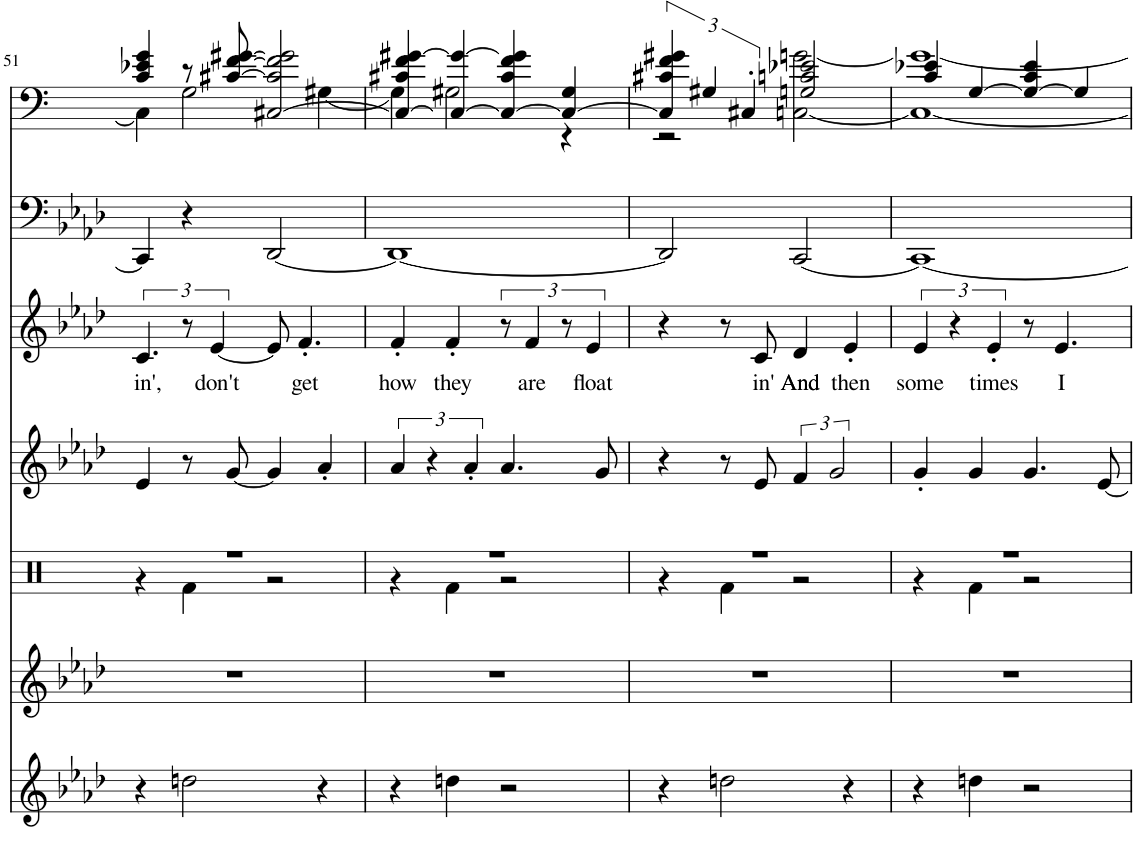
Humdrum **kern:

**kern	**kern	**kern	**kern	**kern	**text	**kern	**kern
*part7	*part6	*part5	*part4	*part3	*part3	*part2	*part1
*staff7	*staff6	*staff5	*staff4	*staff3	*staff3	*staff2	*staff1
*I"Taiko Drum	*I"Woodblock	*I"Percussion	*I"Overdrive Gtr	*I"Tenor Sax	*	*I"Fingered Bass	*I"Clean Guitar, untitled
*	*I'Wd Bl	*	*	*I'T Sax	*	*	*
!!LO:PB:g=z
*clefG2	*clefG2	*clefX	*clefG2	*clefG2	*	*clefF4	*clefF4
*	*	*	*	*Trd8c14	*	*	*
*k[b-e-a-d-]	*k[b-e-a-d-]	*k[]	*k[b-e-a-d-]	*k[b-e-a-d-]	*	*k[b-e-a-d-]	*k[b-e-a-d-]
*M4/4	*M4/4	*M4/4	*M4/4	*M4/4	*	*M4/4	*M4/4
=51	=51	=51	=51	=51	=51	=51	=51
*	*	*^	*	*	*	*	*
!	!	!	!	!	!	!LO:LY:b	!	!
*	*	*	*	*	*	*	*	*^
4r	1r	1r	4r	4e-/	6.c/	in',	4CC/]	4c/ 4e-X/ 4g/	4C\]
2ddn\	.	.	4Rf\	8r	12r	.	4r	8r	2G\
!	!	!	!	!	!	!LO:LY:b	!	!	!
.	.	.	.	.	[6e-/	don't	.	.	.
.	.	.	.	[8g/	.	.	.	[8c#X/ [8f/ [8g#X/	.
.	.	.	2r	4g/]	8e-/]	.	[2DD-/	[2C#X/ 2c#/] 2f/] 2g#/]	.
!	!	!	!	!	!	!LO:LY:b	!	!	!
.	.	.	.	.	4.f'/	get	.	.	.
4r	.	.	.	4a-'/	.	.	.	.	[4G#X\
=52	=52	=52	=52	=52	=52	=52	=52	=52	=52
!	!	!	!	!	!	!LO:LY:b	!	!	!
4r	1r	1r	4r	6a-/	4f'/	how	1DD-_	4C#/_ 4c#X/ 4f/ [4g#X/	4G#\]
.	.	.	.	6r	.	.	.	.	.
!	!	!	!	!	!	!LO:LY:b	!	!	!
4ddn\	.	.	4Rf\	.	4f'/	they	.	4C#/_ 4g#/_	2G#X\
.	.	.	.	6a-'/	.	.	.	.	.
2r	.	.	2r	4.a-/	12r	.	.	4C#/_ 4c#/ 4f/ 4g#/]	.
!	!	!	!	!	!	!LO:LY:b	!	!	!
.	.	.	.	.	6f/	are	.	.	.
.	.	.	.	.	12r	.	.	4C#/_ 4G#/	4r
!	!	!	!	!	!	!LO:LY:b	!	!	!
.	.	.	.	.	6e-/	float	.	.	.
.	.	.	.	8g/	.	.	.	.	.
=53	=53	=53	=53	=53	=53	=53	=53	=53	=53
4r	1r	1r	4r	4r	4r	.	2DD-/]	6C#/] 6c#X/ 6f/ 6g#X/	2r
.	.	.	.	.	.	.	.	6G#X/	.
2ddn\	.	.	4Rf\	8r	8r	.	.	.	.
.	.	.	.	.	.	.	.	6C#X'/	.
!	!	!	!	!	!	!LO:LY:b	!	!	!
.	.	.	.	8e-/	8c/	in'	.	.	.
!	!	!	!	!	!	!LO:LY:b	!	!	!
.	.	.	2r	6f/	4d-/	And	[2CC/	2Gn/ 2cn/ 2e-X/	[2Cn\ [2gn\
.	.	.	.	3g/	.	.	.	.	.
!	!	!	!	!	!	!LO:LY:b	!	!	!
4r	.	.	.	.	4e-'/	then	.	.	.
=54	=54	=54	=54	=54	=54	=54	=54	=54	=54
!	!	!	!	!	!	!LO:LY:b	!	!	!
4r	1r	1r	4r	4g'/	6e-/	some	1CC_	4c/ 4e-X/	1C_ 1g_
.	.	.	.	.	6r	.	.	.	.
4ddn\	.	.	4Rf\	4g/	.	.	.	[4G/	.
!	!	!	!	!	!	!LO:LY:b	!	!	!
.	.	.	.	.	6e-'/	times	.	.	.
2r	.	.	2r	4.g/	8r	.	.	4G/_ 4c/ 4e-/	.
!	!	!	!	!	!	!LO:LY:b	!	!	!
.	.	.	.	.	4.e-/	I	.	.	.
.	.	.	.	.	.	.	.	4G/]	.
.	.	.	.	[8e-/	.	.	.	.	.
*	*	*v	*v	*	*	*	*	*v	*v
=	=	=	=	=	=	=	=
*-	*-	*-	*-	*-	*-	*-	*-
